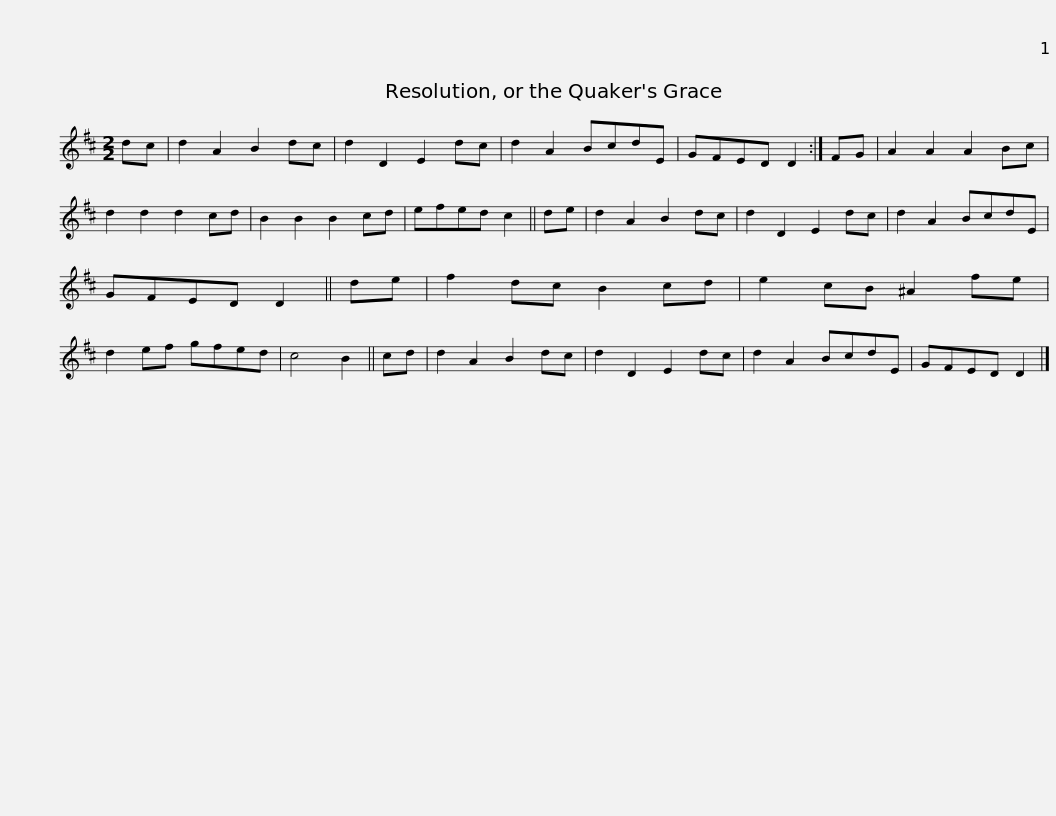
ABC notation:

X:1
L:1/8
M:2/2
I:linebreak $
K:D
V:1 treble
V:1
 dc | d2 A2 B2 dc | d2 D2 E2 dc | d2 A2 BcdE | GFED D2 :| %5
 FG | A2 A2 A2 Bc | d2 d2 d2 cd | B2 B2 B2 cd |$ efed c2 || %10
 de | d2 A2 B2 dc | d2 D2 E2 dc | d2 A2 BcdE | GFED D2 || %15
 de | f2 dc B2 cd | e2 cB ^A2 fe |$ d2 ef gfed | c4 B2 || %20
 cd | d2 A2 B2 dc | d2 D2 E2 dc | d2 A2 BcdE | GFED D2 |] %25
